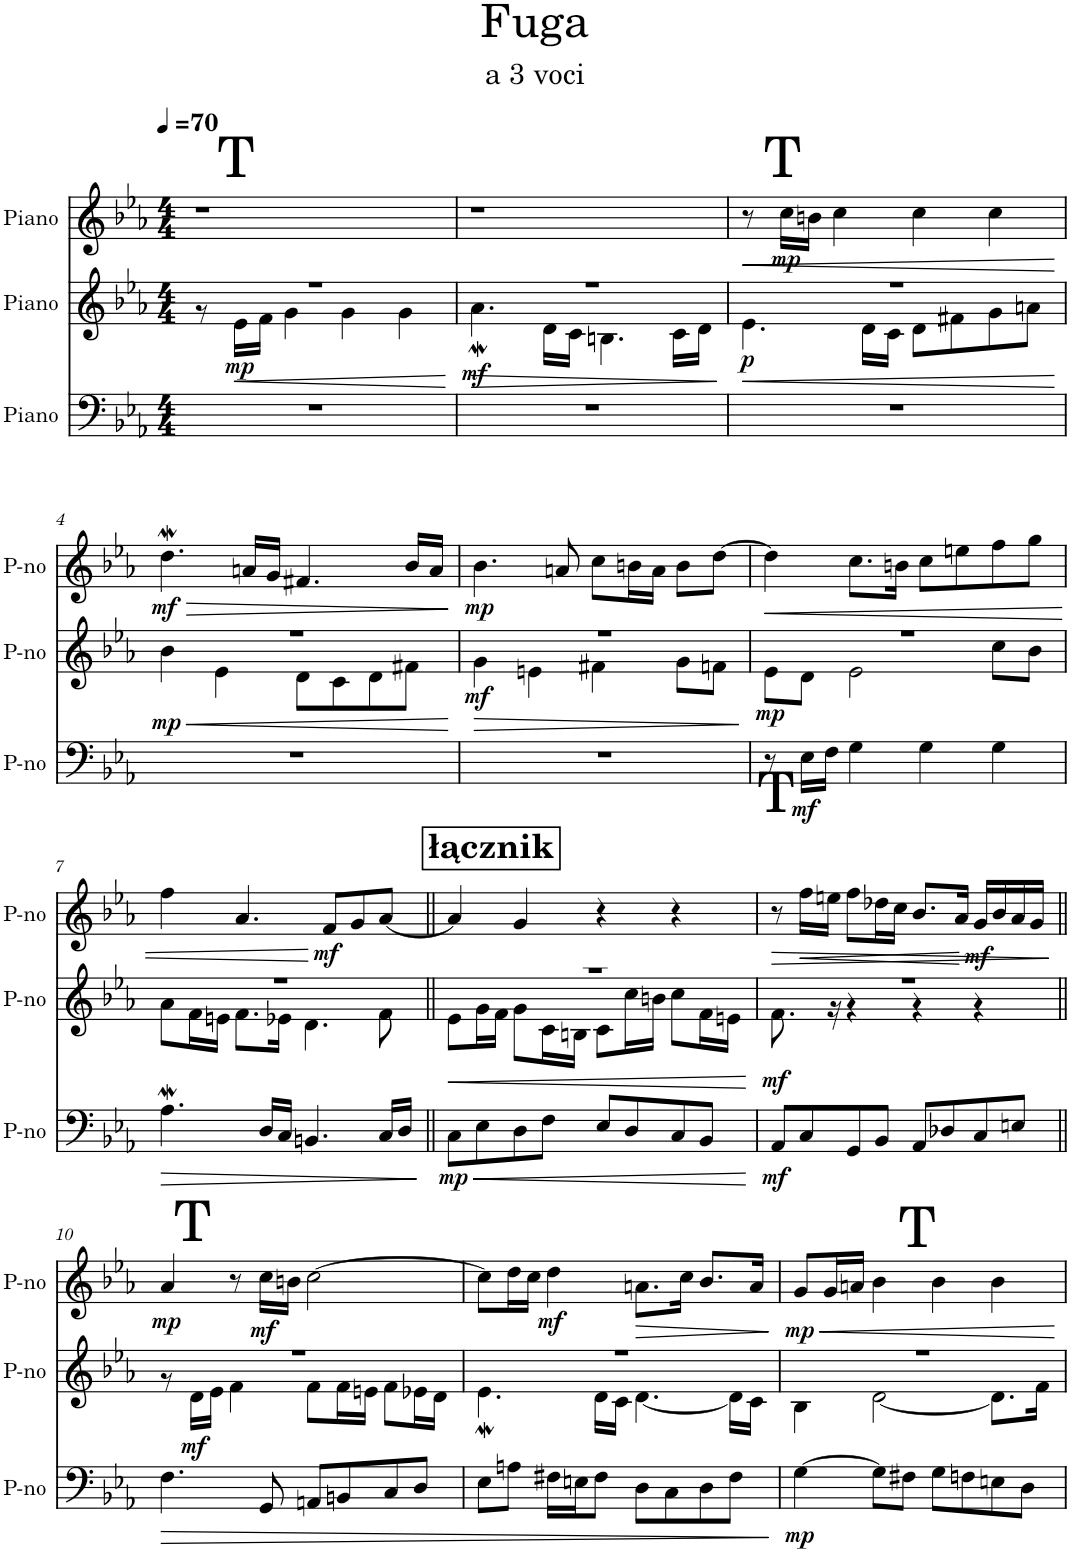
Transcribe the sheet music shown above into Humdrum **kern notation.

**kern	**dynam	**kern	**dynam	**kern	**dynam
*part3	*part3	*part2	*part2	*part1	*part1
*staff3	*staff3	*staff2	*staff2	*staff1	*staff1
*I"Piano	*	*I"Piano	*	*I"Piano	*
*I'P-no	*	*I'P-no	*	*I'P-no	*
*clefF4	*	*clefG2	*	*clefG2	*
*k[b-e-a-]	*	*k[b-e-a-]	*	*k[b-e-a-]	*
*M4/4	*	*M4/4	*	*M4/4	*
*MM70	*	*MM70	*	*MM70	*
=1	=1	=1	=1	=1	=1
*	*	*^	*	*^	*
1r	.	1r	8r	.	1r	8ryy	.
!	!	!	!	!	!	!LO:TX:a:t=T	!
!	!	!	!	!LO:HP:b	!	!	!
!	!	!	!	!LO:DY:n=1:b	!	!	!
.	.	.	16e-\LL	< mp	.	2..ryy	.
.	.	.	16f\JJ	.	.	.	.
.	.	.	4g\	.	.	.	.
.	.	.	4g\	.	.	.	.
.	.	.	4g\	.	.	.	.
=2	=2	=2	=2	=2	=2	=2	=2
!	!	!	!	!LO:HP:b	!	!	!
!	!	!	!	!LO:DY:n=1:b	!	!	!
*	*	*	*	*	*v	*v	*
1r	.	1r	4.a-w\	> mf	1r	.
.	.	.	16d\LL	.	.	.
.	.	.	16c\JJ	.	.	.
.	.	.	4.Bn\	.	.	.
.	.	.	16c\LL	.	.	.
.	.	.	16d\JJ	.	.	.
*	*	*v	*v	*	*	*
.	.	.	[	.	.
=3	=3	=3	=3	=3	=3
!	!	!	!LO:HP:b	!	!LO:HP:b
*	*	*^	*	*	*
!	!	!	!	!LO:DY:n=1:b	!	!
1r	.	1r	4.e-\	< p	8r	<
!	!	!	!	!	!LO:TX:a:t=T	!
!	!	!	!	!	!	!LO:DY:b
.	.	.	.	.	16cc\LL	mp
.	.	.	.	.	16bn\JJ	.
.	.	.	.	.	4cc\	.
.	.	.	16d\LL	.	.	.
.	.	.	16c\JJ	.	.	.
.	.	.	8d\L	.	4cc\	.
.	.	.	8f#X\	.	.	.
.	.	.	8g\	.	4cc\	.
.	.	.	8an\J	.	.	.
*	*	*v	*v	*	*	*
.	.	.	]	.	[
!!LO:LB:g=z
=4	=4	=4	=4	=4	=4
!	!	!	!LO:HP:b	!	!LO:HP:b
*	*	*^	*	*	*
!	!	!	!	!LO:DY:n=1:b	!	!LO:DY:n=1:b
1r	.	1r	4b-\	< mp	4.ddW\	> mf
.	.	.	4e-\	.	.	.
.	.	.	.	.	16an/LL	.
.	.	.	.	.	16g/JJ	.
.	.	.	8d\L	.	4.f#X/	.
.	.	.	8c\	.	.	.
.	.	.	8d\	.	.	.
.	.	.	8f#X\J	.	16b-/LL	.
.	.	.	.	.	16a/JJ	.
*	*	*v	*v	*	*	*
.	.	.	[	.	]
=5	=5	=5	=5	=5	=5
!	!	!	!LO:HP:b	!	!
*	*	*^	*	*	*
!	!	!	!	!LO:DY:n=1:b	!	!LO:DY:b
1r	.	1r	4g\	> mf	4.b-\	mp
.	.	.	4en\	.	.	.
.	.	.	.	.	8an/	.
.	.	.	4f#X\	.	8cc\L	.
.	.	.	.	.	16bn\L	.
.	.	.	.	.	16a\JJ	.
.	.	.	8g\L	.	8b\L	.
.	.	.	8fn\J	.	[8dd\J	.
*	*	*v	*v	*	*	*
.	.	.	[	.	.
=6	=6	=6	=6	=6	=6
*	*	*^	*	*	*
!	!	!	!	!LO:DY:b	!	!LO:HP:b
8r	.	1r	8e-\L	mp	4dd\]	<
!LO:TX:b:t=T	!	!	!	!	!	!
!	!LO:DY:b	!	!	!	!	!
16E-\LL	mf	.	8d\J	.	.	.
16F\JJ	.	.	.	.	.	.
4G\	.	.	2e-\	.	8.cc\L	.
.	.	.	.	.	16bn\Jk	.
4G\	.	.	.	.	8cc\L	.
.	.	.	.	.	8een\	.
4G\	.	.	8cc\L	.	8ff\	.
.	.	.	8b-\J	.	8gg\J	.
!!LO:LB:g=z
=7	=7	=7	=7	=7	=7	=7
!	!LO:HP:b	!	!	!	!	!
4.A-w\	>	1r	8a-\L	.	4ff\	.
.	.	.	16f\L	.	.	.
.	.	.	16en\JJ	.	.	.
.	.	.	8.f\L	.	4.a-/	.
16D/LL	.	.	.	.	.	.
16C/JJ	.	.	16e-X\Jk	.	.	.
4.BBn/	.	.	4.d\	.	.	.
!	!	!	!	!	!	!LO:DY:n=1:b
.	.	.	.	.	8f/L	[ mf
.	.	.	.	.	8g/	.
16C/LL	.	.	8f\	.	[8a-/J	.
16D/JJ	.	.	.	.	.	.
!!LO:REH:place=s1:a:B:cj:fs=16:t=łącznik
=8||	=8||	=8||	=8||	=8||	=8||	=8||
!	!LO:HP:b	!	!	!	!	!
!	!LO:DY:n=1:b	!	!	!	!	!
8C\L	< mp	1r	8e-\L	.	4a-/]	.
8E-\	.	.	16g\L	.	.	.
.	.	.	16f\JJ	.	.	.
8D\	.	.	8g\L	.	4g/	.
8F\J	.	.	16c\L	.	.	.
.	.	.	16Bn\JJ	.	.	.
8E-/L	.	.	8c\L	.	4r	.
8D/	.	.	16cc\L	.	.	.
.	.	.	16bn\JJ	.	.	.
8C/	.	.	8cc\L	.	4r	.
8BB-/J	.	.	16f\L	.	.	.
.	.	.	16en\JJ	.	.	.
*	*	*v	*v	*	*	*
.	]	.	]	.	.
=9	=9	=9	=9	=9	=9
*	*	*^	*	*	*
!	!LO:DY:b	!	!	!LO:DY:b	!	!LO:HP:b
8AA-/L	mf	1r	8.f\	mf	8r	>
!	!	!	!	!	!	!LO:HP:b
8C/	.	.	.	.	16ff\LL	<
.	.	.	16r	.	16een\JJ	.
8GG/	.	.	4r	.	8ff\L	.
8BB-/J	.	.	.	.	16dd-X\L	.
.	.	.	.	.	16cc\JJ	.
8AA-/L	.	.	4r	.	8.b-/L	.
8D-X/	.	.	.	.	.	.
.	.	.	.	.	16a-/Jk	.
!	!	!	!	!	!	!LO:DY:n=1:b
8C/	.	.	4r	.	16g/LL	[ mf
.	.	.	.	.	16b-/	.
8En/J	.	.	.	.	16a-/	.
.	.	.	.	.	16g/JJ	.
*	*	*v	*v	*	*	*
.	.	.	.	.	]
!!LO:LB:g=z
=10||	=10||	=10||	=10||	=10||	=10||
*	*	*^	*	*	*
!	!	!	!	!	!	!LO:DY:b
*	*	*	*	*	*^	*
4.F\	.	1r	8r	.	4a-/	8ryy	mp
!	!	!	!	!	!	!LO:TX:a:t=T	!
!	!	!	!	!LO:DY:b	!	!	!
.	.	.	16d\LL	mf	.	2..ryy	.
.	.	.	16e-\JJ	.	.	.	.
.	.	.	4f\	.	8r	.	.
!	!	!	!	!	!	!	!LO:DY:b
8GG/	.	.	.	.	16cc\LL	.	mf
.	.	.	.	.	16bn\JJ	.	.
8AAn/L	.	.	8f\L	.	[2cc\	.	.
8BBn/	.	.	16f\L	.	.	.	.
.	.	.	16en\JJ	.	.	.	.
8C/	.	.	8f\L	.	.	.	.
8D/J	.	.	16e-X\L	.	.	.	.
.	.	.	16d\JJ	.	.	.	.
*	*	*	*	*	*v	*v	*
=11	=11	=11	=11	=11	=11	=11
8E-\L	.	1r	4.e-w\	.	8cc\L]	.
8An\J	.	.	.	.	16dd\L	.
.	.	.	.	.	16cc\JJ	.
!	!	!	!	!	!	!LO:DY:b
16F#X\LL	.	.	.	.	4dd\	mf
16En\J	.	.	.	.	.	.
8F#\J	.	.	16d\LL	.	.	.
.	.	.	16c\JJ	.	.	.
!	!	!	!	!	!	!LO:HP:b
8D\L	.	.	[4.d\	.	8.an\L	>
8C\	.	.	.	.	.	.
.	.	.	.	.	16cc\Jk	.
8D\	.	.	.	.	8.b-/L	.
8F#\J	.	.	16d\LL]	.	.	.
.	.	.	16c\JJ	.	16a/Jk	.
*	*	*v	*v	*	*	*
.	[	.	.	.	]
=12	=12	=12	=12	=12	=12
*	*	*^	*	*	*
!	!LO:DY:b	!	!	!	!	!LO:HP:b
!	!	!	!	!	!	!LO:DY:n=1:b
[4G\	mp	1r	4B-\	.	8g/L	< mp
.	.	.	.	.	16g/L	.
.	.	.	.	.	16an/JJ	.
!	!	!	!	!	!LO:TX:a:t=T	!
8G\L]	.	.	[2d\	.	4b-\	.
8F#X\J	.	.	.	.	.	.
8G\L	.	.	.	.	4b-\	.
8Fn\	.	.	.	.	.	.
8En\	.	.	8.d\L]	.	4b-\	.
8D\J	.	.	.	.	.	.
.	.	.	16f\Jk	.	.	.
*	*	*v	*v	*	*	*
.	.	.	.	.	[
=	=	=	=	=	=
*-	*-	*-	*-	*-	*-
